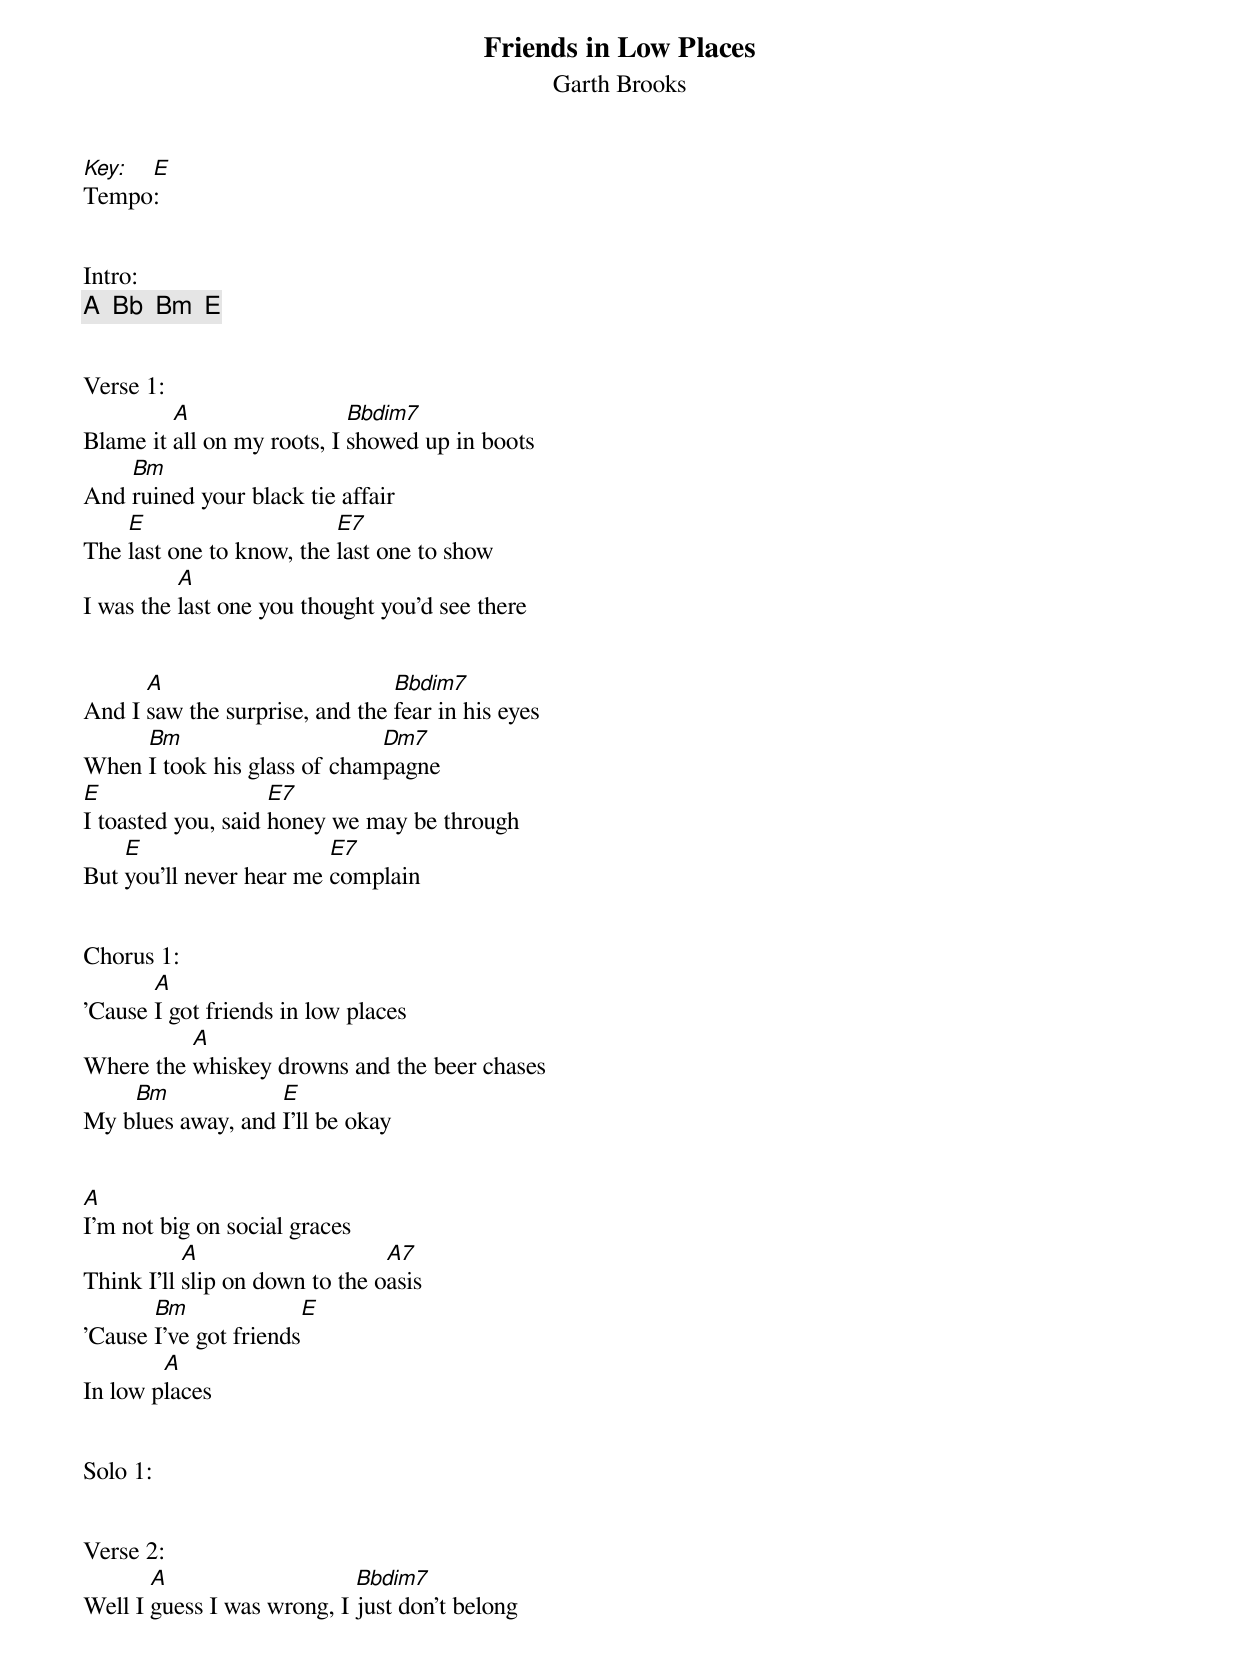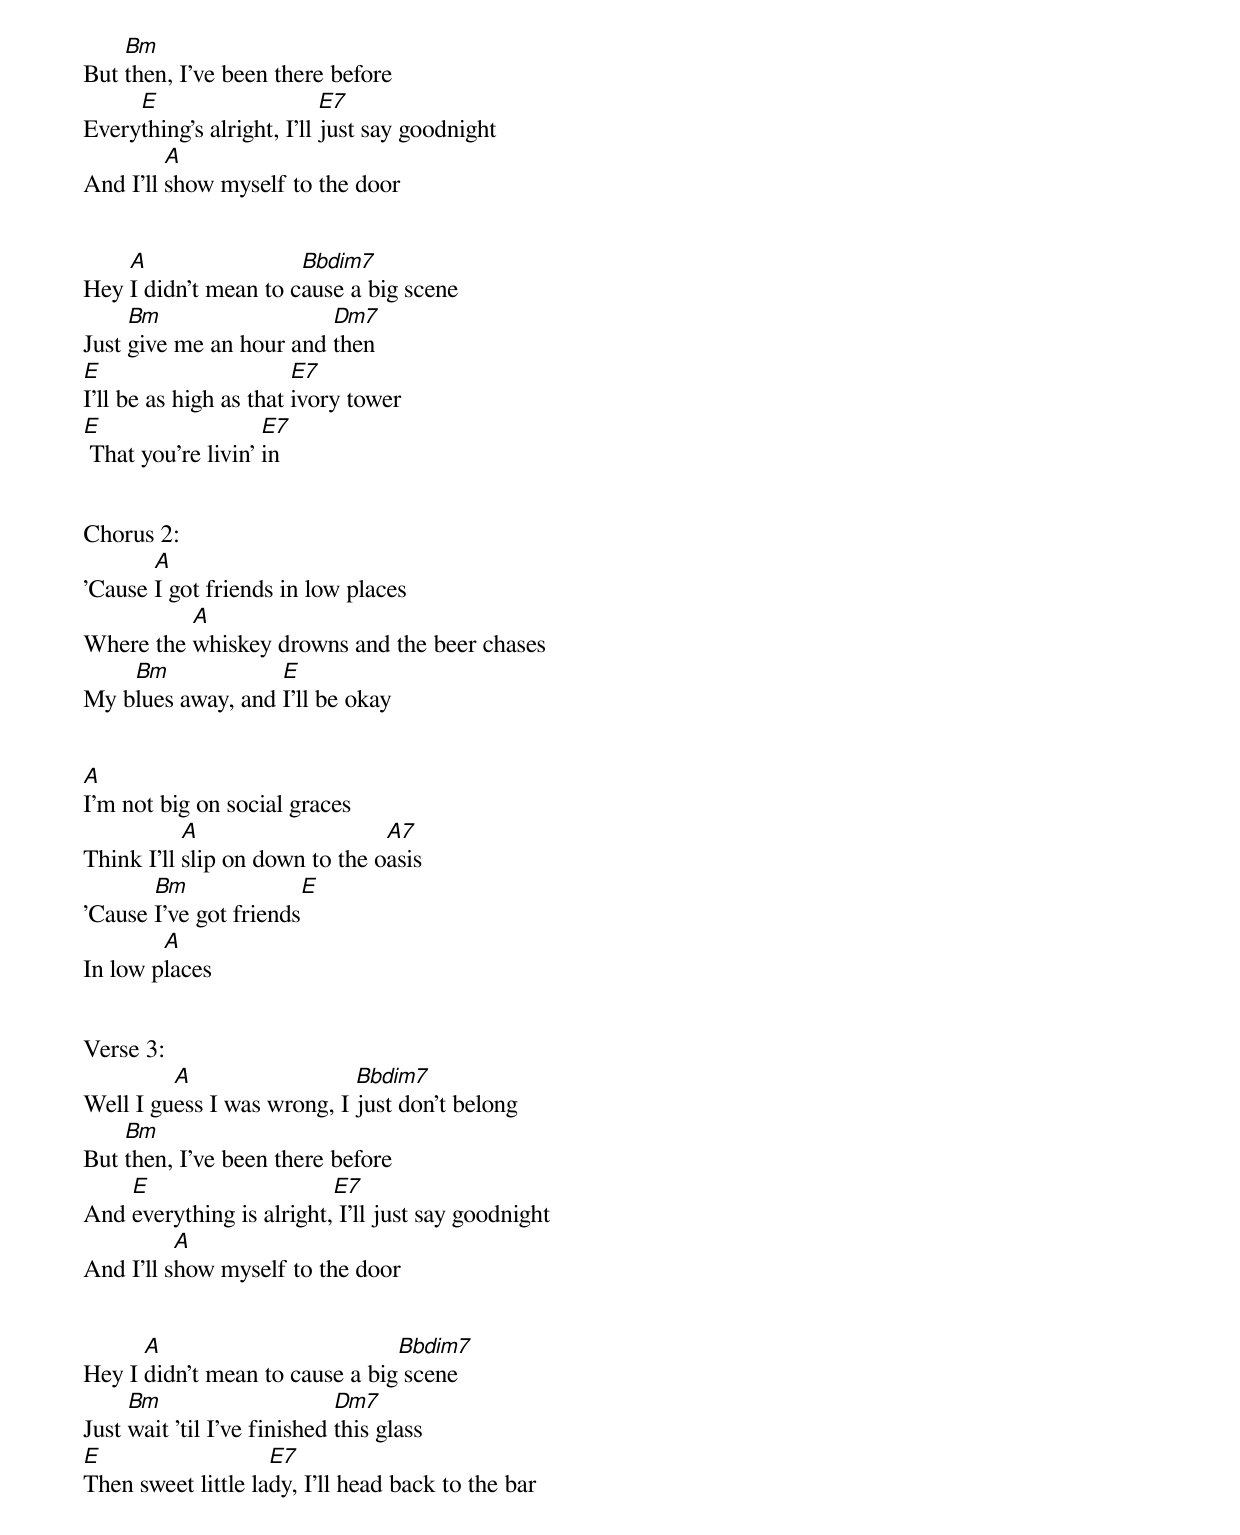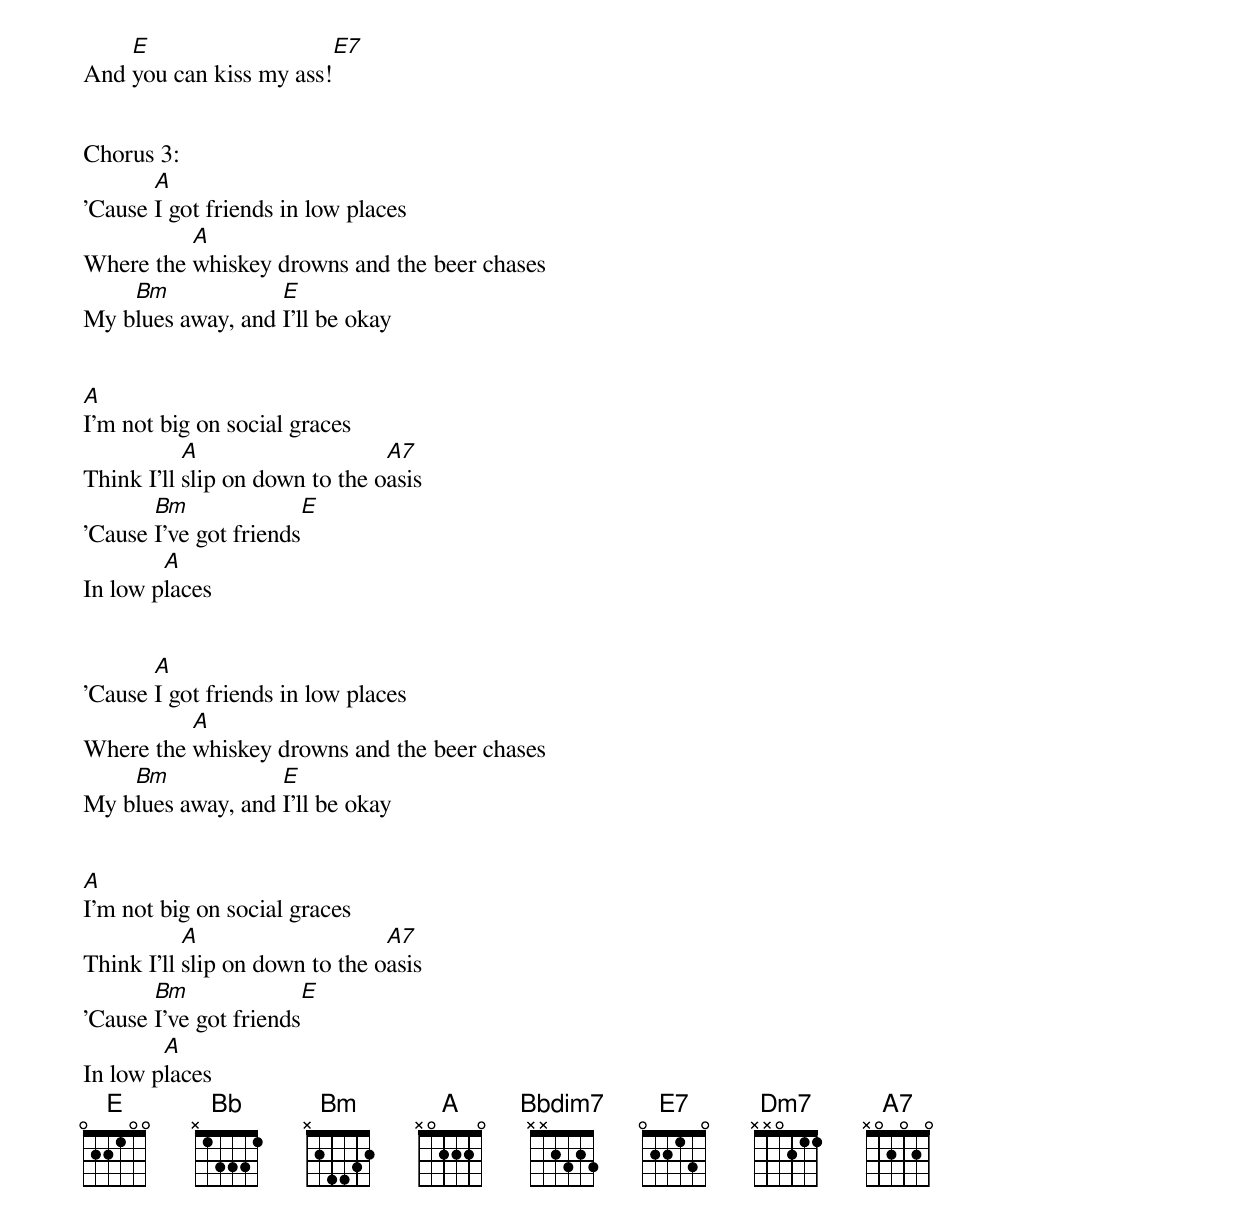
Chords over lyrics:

Friends in Low Places
Garth Brooks
Key: E
Tempo:


Intro:
[A]  [Bb]  [Bm]  [E]


Verse 1:
         A                  Bbdim7
Blame it all on my roots, I showed up in boots
    Bm
And ruined your black tie affair
    E                     E7
The last one to know, the last one to show
          A
I was the last one you thought you'd see there


      A                         Bbdim7
And I saw the surprise, and the fear in his eyes
     Bm                      Dm7
When I took his glass of champagne
E                   E7
I toasted you, said honey we may be through
    E                    E7
But you'll never hear me complain


Chorus 1:
       A
'Cause I got friends in low places
          A
Where the whiskey drowns and the beer chases
    Bm             E
My blues away, and I'll be okay


A
I'm not big on social graces
           A                    A7
Think I'll slip on down to the oasis
       Bm              E
'Cause I've got friends
        A
In low places


Solo 1:


Verse 2:
       A                    Bbdim7
Well I guess I was wrong, I just don't belong
    Bm
But then, I've been there before
     E                     E7
Everything's alright, I'll just say goodnight
         A
And I'll show myself to the door


    A                 Bbdim7
Hey I didn't mean to cause a big scene
     Bm                  Dm7
Just give me an hour and then
E                       E7
I'll be as high as that ivory tower
E                   E7
 That you're livin' in


Chorus 2:
       A
'Cause I got friends in low places
          A
Where the whiskey drowns and the beer chases
    Bm             E
My blues away, and I'll be okay


A
I'm not big on social graces
           A                    A7
Think I'll slip on down to the oasis
       Bm              E
'Cause I've got friends
        A
In low places


Verse 3:
         A                  Bbdim7
Well I guess I was wrong, I just don't belong
    Bm
But then, I've been there before
    E                     E7
And everything is alright, I'll just say goodnight
          A
And I'll show myself to the door


      A                         Bbdim7
Hey I didn't mean to cause a big scene
     Bm                      Dm7
Just wait 'til I've finished this glass
E                   E7
Then sweet little lady, I'll head back to the bar
    E                    E7
And you can kiss my ass!


Chorus 3:
       A
'Cause I got friends in low places
          A
Where the whiskey drowns and the beer chases
    Bm             E
My blues away, and I'll be okay


A
I'm not big on social graces
           A                    A7
Think I'll slip on down to the oasis
       Bm              E
'Cause I've got friends
        A
In low places


       A
'Cause I got friends in low places
          A
Where the whiskey drowns and the beer chases
    Bm             E
My blues away, and I'll be okay


A
I'm not big on social graces
           A                    A7
Think I'll slip on down to the oasis
       Bm              E
'Cause I've got friends
        A
In low places
